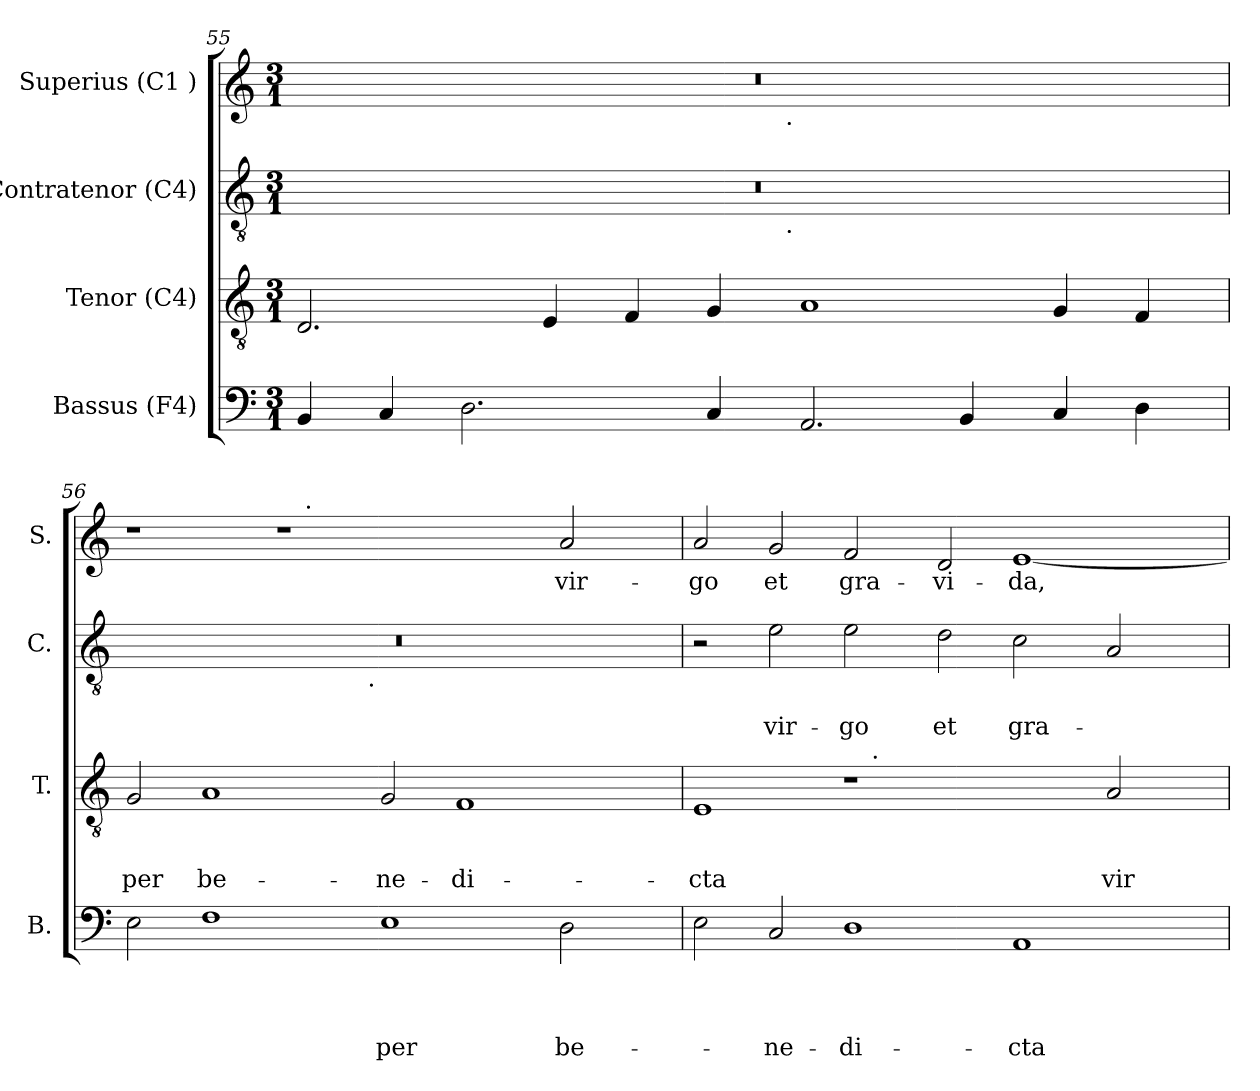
**kern	**text	**text	**text	**text	**kern	**text	**text	**text	**kern	**text	**text	**kern	**text
*part4	*part4	*part4	*part4	*part4	*part3	*part3	*part3	*part3	*part2	*part2	*part2	*part1	*part1
*staff4	*staff4	*staff4	*staff4	*staff4	*staff3	*staff3	*staff3	*staff3	*staff2	*staff2	*staff2	*staff1	*staff1
*I"Bassus (F4)	*	*	*	*	*I"Tenor (C4)	*	*	*	*I"Contratenor (C4)	*	*	*I"Superius (C1 )	*
*I'B.	*	*	*	*	*I'T.	*	*	*	*I'C.	*	*	*I'S.	*
*clefF4	*	*	*	*	*clefGv2	*	*	*	*clefGv2	*	*	*clefG2	*
*k[]	*	*	*	*	*k[]	*	*	*	*k[]	*	*	*k[]	*
*C:	*	*	*	*	*C:	*	*	*	*C:	*	*	*C:	*
*M3/1	*	*	*	*	*M3/1	*	*	*	*M3/1	*	*	*M3/1	*
=55	=55	=55	=55	=55	=55	=55	=55	=55	=55	=55	=55	=55	=55
*	*	*	*	*	*	*	*	*	*^	*	*	*^	*
4BB/	.	.	.	.	2.D/	.	.	.	0.r	1ryy	.	.	0.r	1ryy	.
4C/	.	.	.	.	.	.	.	.	.	.	.	.	.	.	.
2.D\	.	.	.	.	.	.	.	.	.	.	.	.	.	.	.
.	.	.	.	.	4E/	.	.	.	.	.	.	.	.	.	.
.	.	.	.	.	4F/	.	.	.	.	4ryy	.	.	.	4ryy	.
4C/	.	.	.	.	4G/	.	.	.	.	8...ryy	.	.	.	8...ryy	.
!	!	!	!	!	!	!	!	!	!	!	!	!	!	!LO:TX:b:t=.	!
!	!	!	!	!	!	!	!	!	!	!LO:TX:b:t=.	!	!	!	!	!
.	.	.	.	.	.	.	.	.	.	1ryy	.	.	.	1ryy	.
2.AA/	.	.	.	.	1A	.	.	.	.	.	.	.	.	.	.
4BB/	.	.	.	.	.	.	.	.	.	.	.	.	.	.	.
.	.	.	.	.	.	.	.	.	.	2ryy	.	.	.	2ryy	.
4C/	.	.	.	.	4G/	.	.	.	.	.	.	.	.	.	.
4D\	.	.	.	.	4F/	.	.	.	.	.	.	.	.	.	.
.	.	.	.	.	.	.	.	.	.	64ryy	.	.	.	64ryy	.
=56	=56	=56	=56	=56	=56	=56	=56	=56	=56	=56	=56	=56	=56	=56	=56
!	!	!	!	!	!	!	!	!LO:LY:b	!	!	!	!	!	!	!
2E\	.	.	.	.	2G/	.	.	per	0.r	1ryy	.	.	1r	1ryy	.
!	!	!	!	!	!	!	!	!LO:LY:b	!	!	!	!	!	!	!
1F	.	.	.	.	1A	.	.	be-	.	.	.	.	.	.	.
.	.	.	.	.	.	.	.	.	.	4...ryy	.	.	1r	16.ryy	.
!	!	!	!	!	!	!	!	!	!	!	!	!	!	!LO:TX:a:t=.	!
.	.	.	.	.	.	.	.	.	.	.	.	.	.	1ryy	.
!	!	!	!	!	!	!	!	!	!	!LO:TX:b:t=.	!	!	!	!	!
.	.	.	.	.	.	.	.	.	.	1ryy	.	.	.	.	.
!	!	!	!	!LO:LY:b	!	!	!	!LO:LY:b	!	!	!	!	!	!	!
1E	.	.	.	-per	2G/	.	.	-ne-	.	.	.	.	.	.	.
!	!	!	!	!	!	!	!	!LO:LY:b	!	!	!	!	!	!	!
.	.	.	.	.	1F	.	.	-di-	.	.	.	.	2ryy	.	.
.	.	.	.	.	.	.	.	.	.	.	.	.	.	2ryy	.
.	.	.	.	.	.	.	.	.	.	2ryy	.	.	.	.	.
!	!	!	!	!LO:LY:b	!	!	!	!	!	!	!	!	!	!	!LO:LY:b
2D\	.	.	.	be-	.	.	.	.	.	.	.	.	2a/	.	vir-
.	.	.	.	.	.	.	.	.	.	.	.	.	.	4ryy	.
.	.	.	.	.	.	.	.	.	.	.	.	.	.	8ryy	.
.	.	.	.	.	.	.	.	.	.	32ryy	.	.	.	32ryy	.
!!LO:PB:g=z
=57	=57	=57	=57	=57	=57	=57	=57	=57	=57	=57	=57	=57	=57	=57	=57
!	!	!	!	!	!	!	!	!LO:LY:b	!	!	!	!	!	!	!LO:LY:b
*	*	*	*	*	*	*	*	*	*v	*v	*	*	*	*	*
*	*	*	*	*	*^	*	*	*	*	*	*	*v	*v	*
2E\	.	.	.	.	1E	1ryy	.	.	-cta	2r	.	.	2a/	-go
!	!	!	!	!LO:LY:b	!	!	!	!	!	!	!	!LO:LY:b	!	!LO:LY:b
2C/	.	.	.	-ne-	.	.	.	.	.	2e\	.	-vir-	2g/	et
!	!	!	!	!LO:LY:b	!	!	!	!	!	!	!	!LO:LY:b	!	!LO:LY:b
1D	.	.	.	-di-	1r	16.ryy	.	.	.	2e\	.	-go	2f/	gra-
!	!	!	!	!	!	!LO:TX:a:t=.	!	!	!	!	!	!	!	!
.	.	.	.	.	.	1ryy	.	.	.	.	.	.	.	.
!	!	!	!	!	!	!	!	!	!	!	!	!LO:LY:b	!	!LO:LY:b
.	.	.	.	.	.	.	.	.	.	2d\	.	et	2d/	-vi-
!	!	!	!	!LO:LY:b	!	!	!	!	!	!	!	!LO:LY:b	!	!LO:LY:b
1AA	.	.	.	-cta	2ryy	.	.	.	.	2c\	.	gra-	[<1e	-da,
.	.	.	.	.	.	2ryy	.	.	.	.	.	.	.	.
!	!	!	!	!	!	!	!	!	!LO:LY:b	!	!	!	!	!
.	.	.	.	.	2A/	.	.	.	vir-	2A/	.	.	.	.
.	.	.	.	.	.	4ryy	.	.	.	.	.	.	.	.
.	.	.	.	.	.	8ryy	.	.	.	.	.	.	.	.
.	.	.	.	.	.	32ryy	.	.	.	.	.	.	.	.
*	*	*	*	*	*v	*v	*	*	*	*	*	*	*	*
=	=	=	=	=	=	=	=	=	=	=	=	=	=
*-	*-	*-	*-	*-	*-	*-	*-	*-	*-	*-	*-	*-	*-
